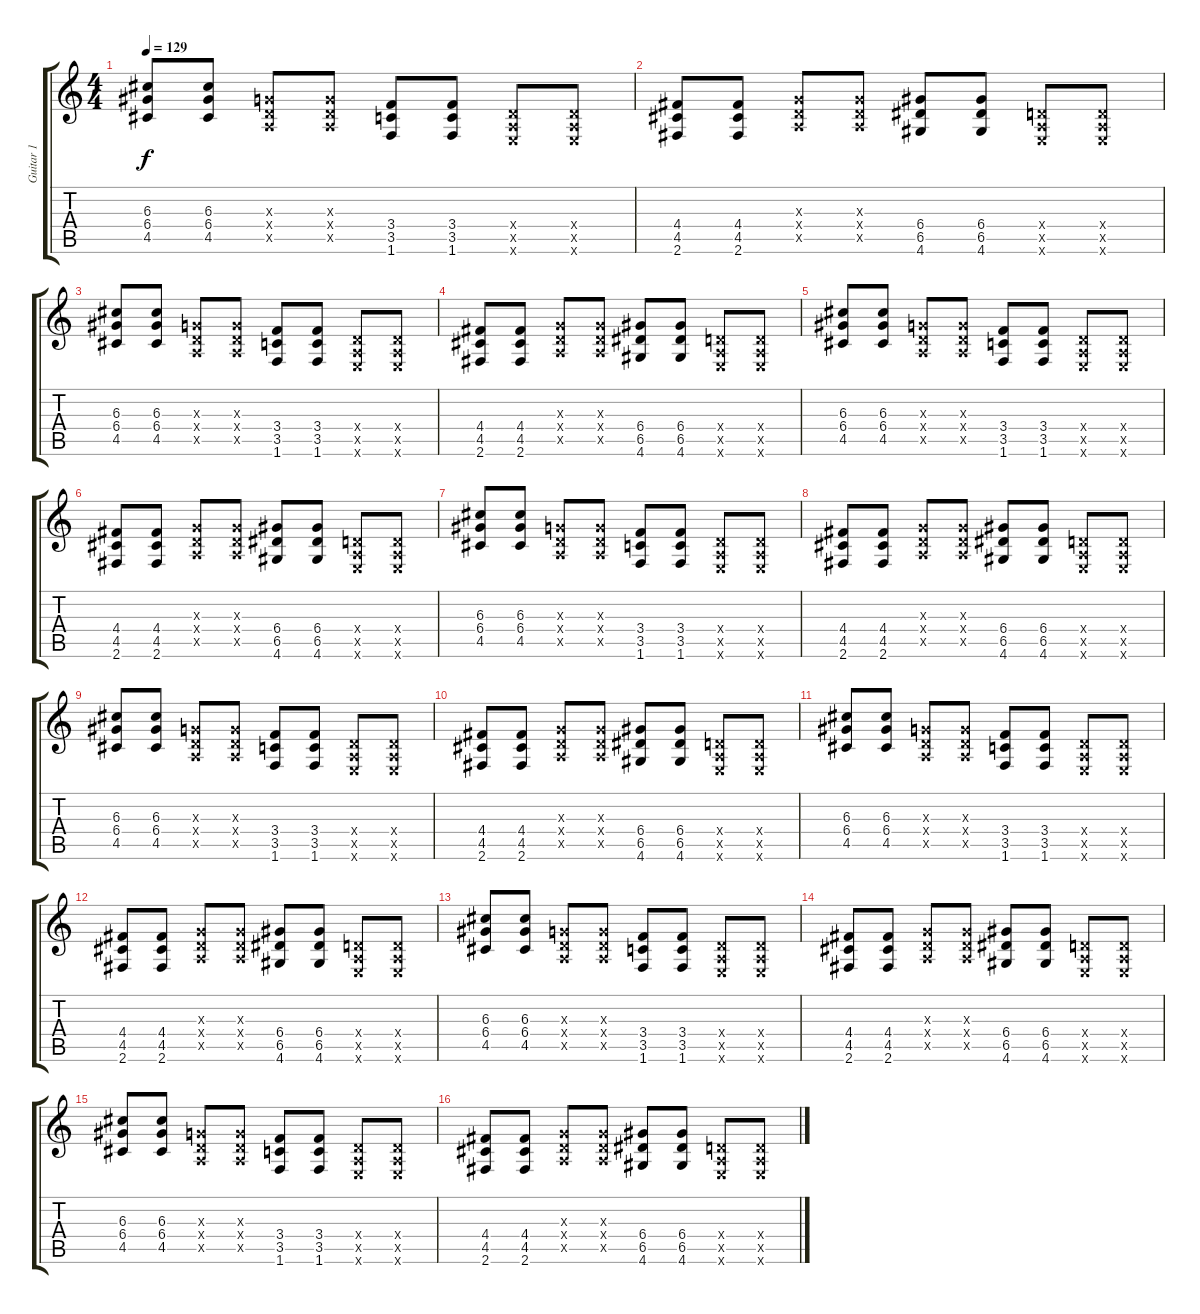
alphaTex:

\track ("Guitar 1" "Guitar 1") {instrument overdrivenguitar}
\staff {score tabs}
\tuning (E4 B3 G3 D3 A2 E2) {hide}
\ts (4 4)
\tempo 129
\clef g2
\ks c
(6.3 6.4 4.5).8{dy f instrument overdrivenguitar} (6.3 6.4 4.5).8 (0.3{x} 0.4{x} 0.5{x}).8 (0.3{x} 0.4{x} 0.5{x}).8 (3.4 3.5 1.6).8 (3.4 3.5 1.6).8 (0.4{x} 0.5{x} 0.6{x}).8 (0.4{x} 0.5{x} 0.6{x}).8 |
(4.4 4.5 2.6).8 (4.4 4.5 2.6).8 (0.3{x} 0.4{x} 0.5{x}).8 (0.3{x} 0.4{x} 0.5{x}).8 (6.4 6.5 4.6).8 (6.4 6.5 4.6).8 (0.4{x} 0.5{x} 0.6{x}).8 (0.4{x} 0.5{x} 0.6{x}).8 |
(6.3 6.4 4.5).8 (6.3 6.4 4.5).8 (0.3{x} 0.4{x} 0.5{x}).8 (0.3{x} 0.4{x} 0.5{x}).8 (3.4 3.5 1.6).8 (3.4 3.5 1.6).8 (0.4{x} 0.5{x} 0.6{x}).8 (0.4{x} 0.5{x} 0.6{x}).8 |
(4.4 4.5 2.6).8 (4.4 4.5 2.6).8 (0.3{x} 0.4{x} 0.5{x}).8 (0.3{x} 0.4{x} 0.5{x}).8 (6.4 6.5 4.6).8 (6.4 6.5 4.6).8 (0.4{x} 0.5{x} 0.6{x}).8 (0.4{x} 0.5{x} 0.6{x}).8 |
(6.3 6.4 4.5).8 (6.3 6.4 4.5).8 (0.3{x} 0.4{x} 0.5{x}).8 (0.3{x} 0.4{x} 0.5{x}).8 (3.4 3.5 1.6).8 (3.4 3.5 1.6).8 (0.4{x} 0.5{x} 0.6{x}).8 (0.4{x} 0.5{x} 0.6{x}).8 |
(4.4 4.5 2.6).8 (4.4 4.5 2.6).8 (0.3{x} 0.4{x} 0.5{x}).8 (0.3{x} 0.4{x} 0.5{x}).8 (6.4 6.5 4.6).8 (6.4 6.5 4.6).8 (0.4{x} 0.5{x} 0.6{x}).8 (0.4{x} 0.5{x} 0.6{x}).8 |
(6.3 6.4 4.5).8 (6.3 6.4 4.5).8 (0.3{x} 0.4{x} 0.5{x}).8 (0.3{x} 0.4{x} 0.5{x}).8 (3.4 3.5 1.6).8 (3.4 3.5 1.6).8 (0.4{x} 0.5{x} 0.6{x}).8 (0.4{x} 0.5{x} 0.6{x}).8 |
(4.4 4.5 2.6).8 (4.4 4.5 2.6).8 (0.3{x} 0.4{x} 0.5{x}).8 (0.3{x} 0.4{x} 0.5{x}).8 (6.4 6.5 4.6).8 (6.4 6.5 4.6).8 (0.4{x} 0.5{x} 0.6{x}).8 (0.4{x} 0.5{x} 0.6{x}).8 |
(6.3 6.4 4.5).8 (6.3 6.4 4.5).8 (0.3{x} 0.4{x} 0.5{x}).8 (0.3{x} 0.4{x} 0.5{x}).8 (3.4 3.5 1.6).8 (3.4 3.5 1.6).8 (0.4{x} 0.5{x} 0.6{x}).8 (0.4{x} 0.5{x} 0.6{x}).8 |
(4.4 4.5 2.6).8 (4.4 4.5 2.6).8 (0.3{x} 0.4{x} 0.5{x}).8 (0.3{x} 0.4{x} 0.5{x}).8 (6.4 6.5 4.6).8 (6.4 6.5 4.6).8 (0.4{x} 0.5{x} 0.6{x}).8 (0.4{x} 0.5{x} 0.6{x}).8 |
(6.3 6.4 4.5).8 (6.3 6.4 4.5).8 (0.3{x} 0.4{x} 0.5{x}).8 (0.3{x} 0.4{x} 0.5{x}).8 (3.4 3.5 1.6).8 (3.4 3.5 1.6).8 (0.4{x} 0.5{x} 0.6{x}).8 (0.4{x} 0.5{x} 0.6{x}).8 |
(4.4 4.5 2.6).8 (4.4 4.5 2.6).8 (0.3{x} 0.4{x} 0.5{x}).8 (0.3{x} 0.4{x} 0.5{x}).8 (6.4 6.5 4.6).8 (6.4 6.5 4.6).8 (0.4{x} 0.5{x} 0.6{x}).8 (0.4{x} 0.5{x} 0.6{x}).8 |
(6.3 6.4 4.5).8 (6.3 6.4 4.5).8 (0.3{x} 0.4{x} 0.5{x}).8 (0.3{x} 0.4{x} 0.5{x}).8 (3.4 3.5 1.6).8 (3.4 3.5 1.6).8 (0.4{x} 0.5{x} 0.6{x}).8 (0.4{x} 0.5{x} 0.6{x}).8 |
(4.4 4.5 2.6).8 (4.4 4.5 2.6).8 (0.3{x} 0.4{x} 0.5{x}).8 (0.3{x} 0.4{x} 0.5{x}).8 (6.4 6.5 4.6).8 (6.4 6.5 4.6).8 (0.4{x} 0.5{x} 0.6{x}).8 (0.4{x} 0.5{x} 0.6{x}).8 |
(6.3 6.4 4.5).8 (6.3 6.4 4.5).8 (0.3{x} 0.4{x} 0.5{x}).8 (0.3{x} 0.4{x} 0.5{x}).8 (3.4 3.5 1.6).8 (3.4 3.5 1.6).8 (0.4{x} 0.5{x} 0.6{x}).8 (0.4{x} 0.5{x} 0.6{x}).8 |
(4.4 4.5 2.6).8 (4.4 4.5 2.6).8 (0.3{x} 0.4{x} 0.5{x}).8 (0.3{x} 0.4{x} 0.5{x}).8 (6.4 6.5 4.6).8 (6.4 6.5 4.6).8 (0.4{x} 0.5{x} 0.6{x}).8 (0.4{x} 0.5{x} 0.6{x}).8
